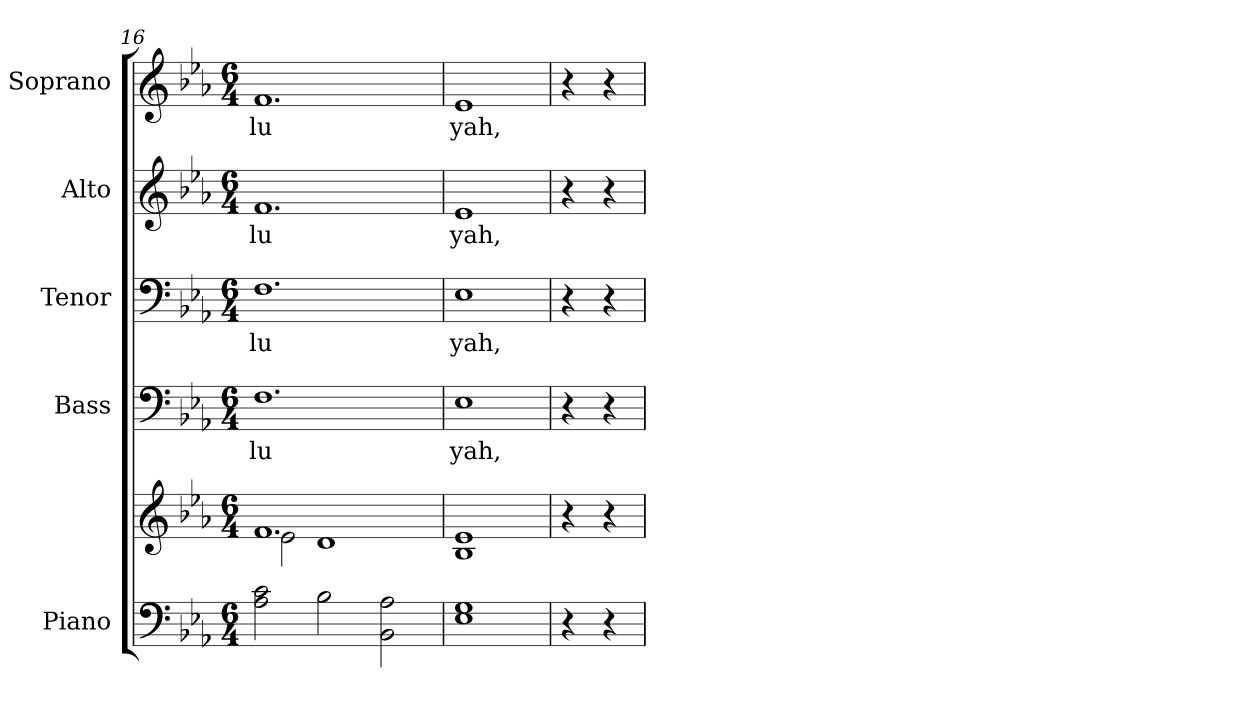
**kern	**kern	**kern	**text	**kern	**text	**kern	**text	**kern	**text
*part5	*part5	*part4	*part4	*part3	*part3	*part2	*part2	*part1	*part1
*staff6	*staff5	*staff4	*staff4	*staff3	*staff3	*staff2	*staff2	*staff1	*staff1
*I"Piano	*	*I"Bass	*	*I"Tenor	*	*I"Alto	*	*I"Soprano	*
*I'Pno.	*	*I'B.	*	*I'T.	*	*I'A.	*	*I'S.	*
*clefF4	*clefG2	*clefF4	*	*clefF4	*	*clefG2	*	*clefG2	*
*k[b-e-a-]	*k[b-e-a-]	*k[b-e-a-]	*	*k[b-e-a-]	*	*k[b-e-a-]	*	*k[b-e-a-]	*
*E-:	*E-:	*E-:	*	*E-:	*	*E-:	*	*E-:	*
*M6/4	*M6/4	*M6/4	*	*M6/4	*	*M6/4	*	*M6/4	*
=16	=16	=16	=16	=16	=16	=16	=16	=16	=16
*	*^	*	*	*	*	*	*	*	*
!	!	!	!	!LO:LY:b:color=#000000	!	!	!	!	!	!
!	!	!	!	!	!	!LO:LY:b:color=#000000	!	!	!	!
!	!	!	!	!	!	!	!	!LO:LY:b:color=#000000	!	!
!	!	!	!	!	!	!	!	!	!	!LO:LY:b:color=#000000
2A-i\ 2ci	1.fi	2e-i\	1.Fi	lu	1.Fi	lu	1.fi	lu	1.fi	lu
2B-i\	.	1di	.	.	.	.	.	.	.	.
2BB-i\ 2A-i	.	.	.	.	.	.	.	.	.	.
*	*v	*v	*	*	*	*	*	*	*	*
!!LO:PB:g=z
=17	=17	=17	=17	=17	=17	=17	=17	=17	=17
!	!	!	!LO:LY:b:color=#000000	!	!	!	!	!	!
!	!	!	!	!	!LO:LY:b:color=#000000	!	!	!	!
!	!	!	!	!	!	!	!LO:LY:b:color=#000000	!	!
!	!	!	!	!	!	!	!	!	!LO:LY:b:color=#000000
1E-i 1Gi	1B-i 1e-i	1E-i	yah,	1E-i	yah,	1e-i	yah,	1e-i	yah,
=18	=18	=18	=18	=18	=18	=18	=18	=18	=18
4r	4r	4r	.	4r	.	4r	.	4r	.
4r	4r	4r	.	4r	.	4r	.	4r	.
=	=	=	=	=	=	=	=	=	=
*-	*-	*-	*-	*-	*-	*-	*-	*-	*-
